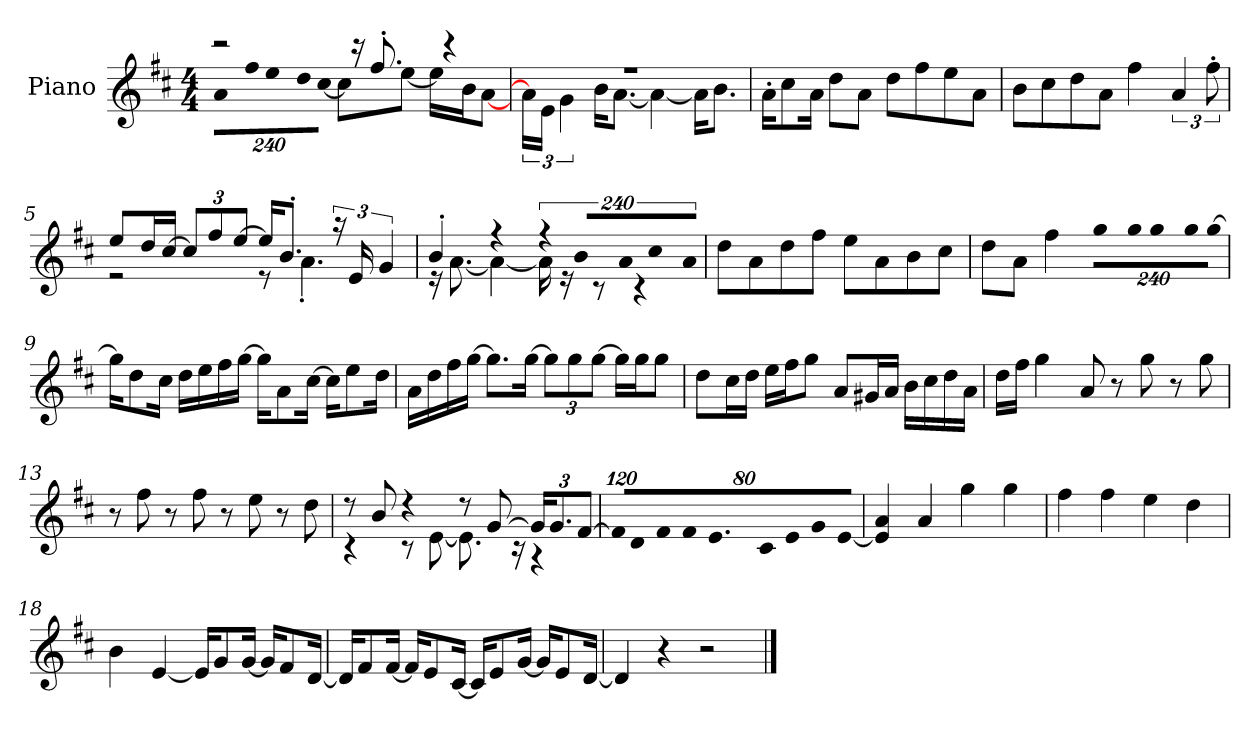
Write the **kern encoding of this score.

**kern
*part1
*staff1
*I"Piano
*I'P-no
*clefG2
*k[f#c#]
*M4/4
*MM90
=1
*^
*	*Xbrackettup
!	!LO:N:vis=8
2r	960%137a\L
!	!LO:N:vis=16
.	1920%137ff#\K
!	!LO:N:vis=8
.	960%137ee\
!	!LO:N:vis=16
.	1920%137dd\L
!	!LO:N:vis=16
.	[1920%137cc#\JJ
.	8cc#\L]
16r	.
8.ff#'/	.
.	[8ee\J
.	16ee\LL]
4r	.
.	16b\J
.	[8a\J
.	1920ryy
=2	=2
*	*brackettup
1r	24a\LL]
.	24e\JJ
.	6g\
.	16b\KL
.	[8.a\J
.	4a\_
.	16a\KL]
.	8.b\J
*v	*v
=3
16a'\KL
8cc#\
16a\Jk
8dd\L
8a\J
8dd\L
8ff#\
8ee\
8a\J
=4
8b\L
8cc#\
8dd\
8a\J
4ff#\
6a/
12ff#'\
!!LO:LB:g=z
=5
*^
8ee/L	2r
16dd/L	.
[16cc#/JJ	.
*Xbrackettup	*
12cc#/L]	.
12ff#/	.
[12ee/J	.
16ee/KL]	8r
8.b'/J	.
.	4.a'\
*brackettup	*
24r	.
24e/	.
6g/	.
=6	=6
4b'/	16r
.	[8.a\
4r	4a\_
!LO:N:vis=16	!
1920%137r	16a\]
.	16r
!LO:N:vis=8	!
960%137b/L	.
.	8r
!LO:N:vis=16	!
1920%137a/K	.
.	4r
!LO:N:vis=8	!
960%137cc#/	.
!LO:N:vis=16	!
1920%137a/Jk	.
1920ryy	.
*v	*v
=7
8dd\L
8a\
8dd\
8ff#\J
8ee\L
8a\
8b\
8cc#\J
=8
8dd\L
8a\J
4ff#\
*Xbrackettup
!LO:N:vis=8
960%137gg\L
!LO:N:vis=16
1920%137gg\K
!LO:N:vis=8
960%137gg\
!LO:N:vis=16
1920%137gg\L
!LO:N:vis=16
[1920%137gg\JJ
!!LO:LB:g=z
=9
16gg\KL]
8dd\
16cc#\Jk
16dd\LL
16ee\
16ff#\
[16gg\JJ
16gg\KL]
8a\
[16cc#\Jk
16cc#\KL]
8ee\
16dd\Jk
=10
16a\LL
16dd\
16ff#\
[16gg\JJ
8.gg\L]
[16gg\Jk
12gg\L]
12gg\
[12gg\J
16gg\LL]
16gg\J
8gg\J
=11
8dd\L
16cc#\L
16dd\JJ
16ee\LL
16ff#\J
8gg\J
8a/L
16g#X/L
16a/JJ
16b\LL
16cc#\
16dd\
16a\JJ
!!LO:LB:g=z
=12
16dd\LL
16ff#\JJ
4gg\
8a/
8r
8gg\
8r
8gg\
=13
8r
8ff#\
8r
8ff#\
8r
8ee\
8r
8dd\
=14
*^
8r	4r
8b/	.
4r	8r
.	[8e\
8r	8.e\]
[8g/	.
.	16r
24g/KL]	4r
12.g/	.
[12f#/J	.
*v	*v
=15
!LO:N:vis=16
1920%107f#/KL]
!LO:N:vis=8
640%71d/
!LO:N:vis=8
640%71f#/
!LO:N:vis=8
640%71f#/
9.e/
!LO:N:vis=8
640%71c#/
!LO:N:vis=8
640%71e/
!LO:N:vis=8
640%71g/
!LO:N:vis=8
[640%71e/J
=16
4e/] 4a/
4a/
4gg\
4gg\
!!LO:LB:g=z
=17
4ff#\
4ff#\
4ee\
4dd\
=18
4b\
[4e/
16e/KL]
8g/
[16g/Jk
16g/KL]
8f#/
[16d/Jk
=19
16d/KL]
8f#/
[16f#/Jk
16f#/KL]
8e/
[16c#/Jk
16c#/KL]
8e/
[16g/Jk
16g/KL]
8e/
[16d/Jk
=20
4d/]
4r
2r
==
*-
